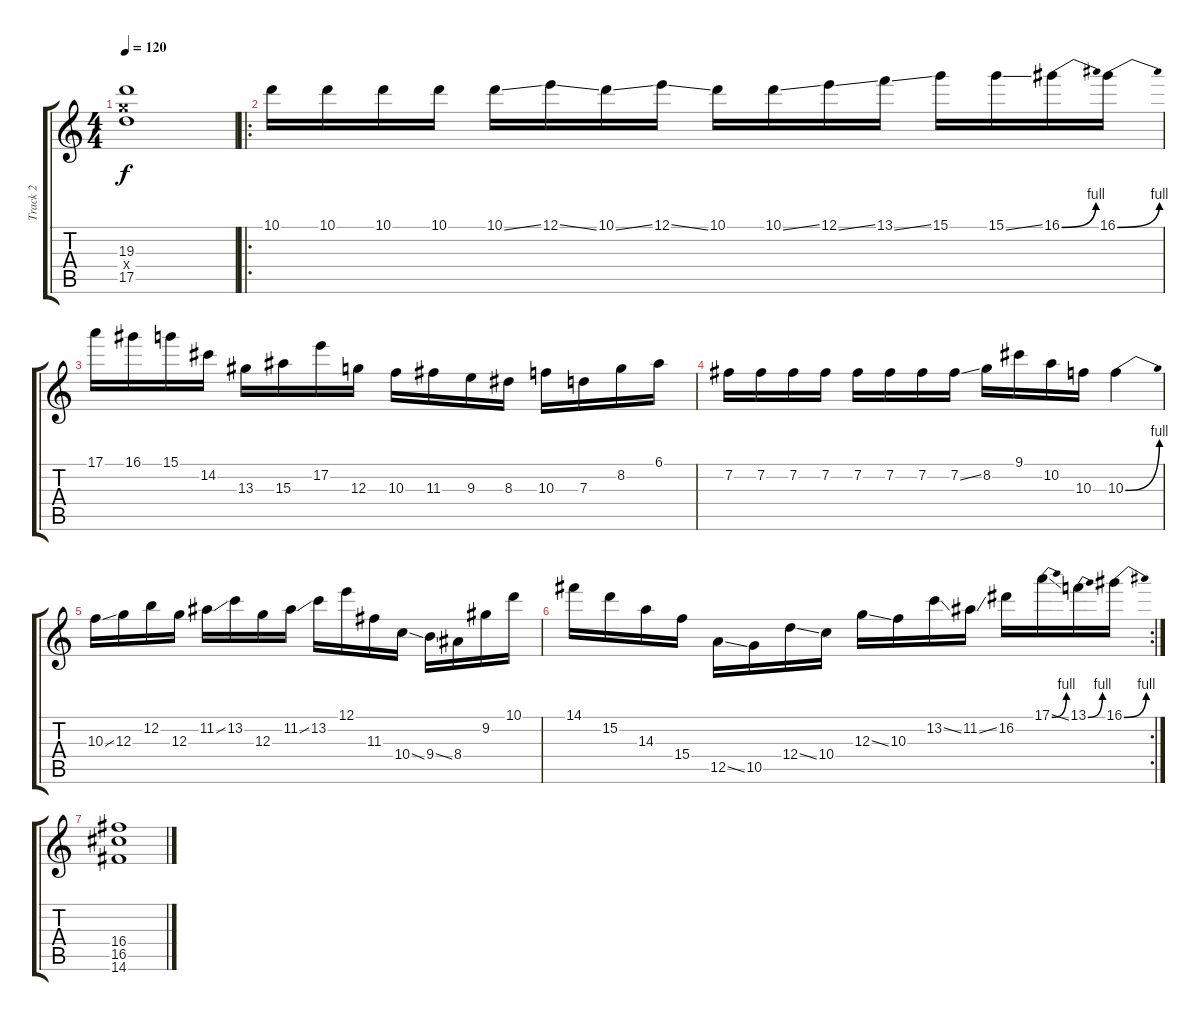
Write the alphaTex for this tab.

\track ("Track 2" "Track 2") {instrument distortionguitar}
\staff {score tabs}
\tuning (E4 B3 G3 D3 A2 E2) {hide}
\ts (4 4)
\tempo 120
\clef g2
\ks c
(19.3 17.4{x} 17.5).1{dy f} |
\ro
10.1.16 10.1.16 10.1.16 10.1.16 10.1{ss}.16 12.1{ss}.16 10.1{ss}.16 12.1{ss}.16 10.1.16 10.1{ss}.16 12.1{ss}.16 13.1{ss}.16 15.1.16 15.1{ss}.16 16.1{be (bend 0 0 60 4)}.16 16.1{be (bend 0 0 60 4)}.16 |
17.1.16 16.1.16 15.1.16 14.2.16 13.3.16 15.3.16 17.2.16 12.3.16 10.3.16 11.3.16 9.3.16 8.3.16 10.3.16 7.3.16 8.2.16 6.1.16 |
7.2.16 7.2.16 7.2.16 7.2.16 7.2.16 7.2.16 7.2.16 7.2{ss}.16 8.2.16 9.1.16 10.2.16 10.3.16 10.3{be (bend 0 0 60 4)}.4 |
10.3{ss}.16 12.3.16 12.2.16 12.3.16 11.2{ss}.16 13.2.16 12.3.16 11.2{ss}.16 13.2.16 12.1.16 11.3.16 10.4{ss}.16 9.4{ss}.16 8.4.16 9.2.16 10.1.16 |
\rc 2
14.1.16 15.2.16 14.3.16 15.4.16 12.5{ss}.16 10.5.16 12.4{ss}.16 10.4.16 12.3{ss}.16 10.3.16 13.2{ss}.16 11.2{ss}.16 16.2.16 17.1{be (bend 0 0 60 4) ss}.16 13.1{be (bend 0 0 60 4)}.16 16.1{be (bend 0 0 60 4)}.16 |
(16.4 16.5 14.6).1
